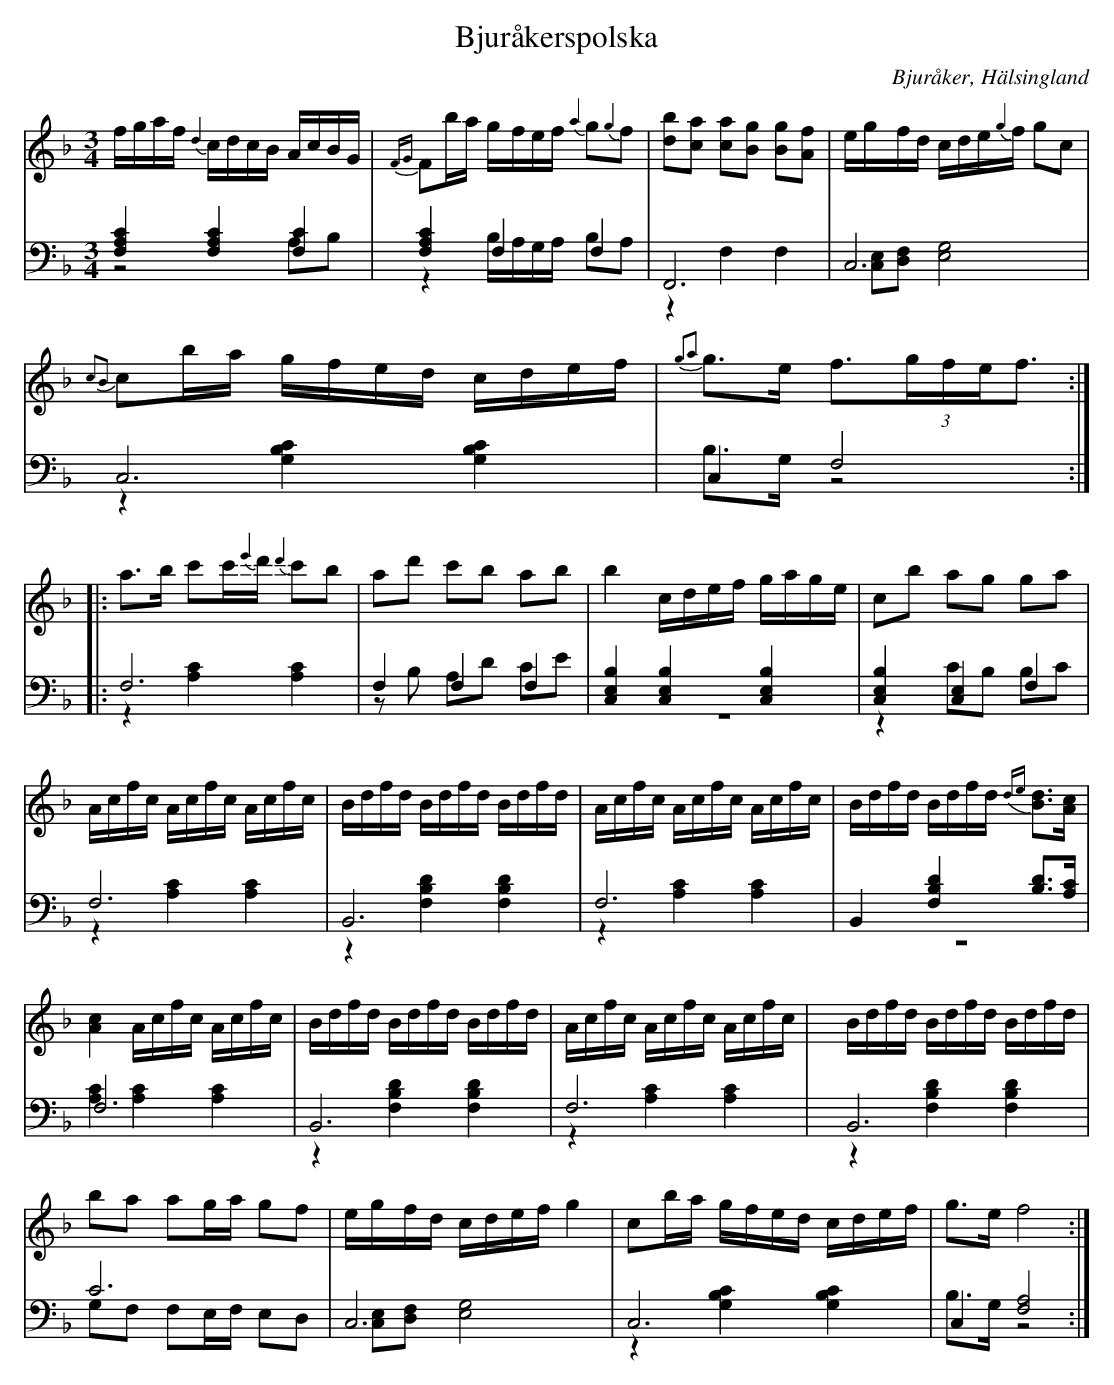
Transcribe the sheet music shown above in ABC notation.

X:1
T: Bjuråkerspolska
O: Bjuråker, Hälsingland
M: 3/4
L: 1/16
K: F
V:1
V:2
V:3 merge
V:1
fgaf {d2}cdcB AcBG|{FG}F2ba gfef {a2}g2{g2}f2|[d2b2][c2a2] [c2a2][B2g2] [B2g2][A2f2] |egfd cde{g2}f g2c2|
{c2B2}c2ba gfed cdef|{g2a2}g2>e2 f3(3gfef3:|
|:a2>b2 c'2c'{e'2}d' {d'2}c'2b2|a2d'2 c'2b2 a2b2|b4 cdef gage|c2b2 a2g2 g2a2|
Acfc Acfc Acfc|Bdfd Bdfd Bdfd|Acfc Acfc Acfc|Bdfd Bdfd {de}[B2d2]>[A2c2]|
[A4c4] Acfc Acfc|Bdfd Bdfd Bdfd|Acfc Acfc Acfc|Bdfd Bdfd Bdfd|
b2a2 a2ga g2f2|egfd cdef g4|c2ba gfed cdef|g2>e2 f8:|
V:2 clef=bass
[F,4A,4C4] [F,4A,4C4] [F,4C4]|[F,4A,4C4] F,4 F,4|F,,12|C,12|
C,12|C,4 F,8:|
|:F,12|F,4 F,4 F,4|[C,4E,4B,4] [C,4E,4B,4] [C,4E,4B,4]|[C,4E,4B,4] [C,4E,4] F,4|
F,12|B,,12|F,12|B,,4 [F,4B,4D4] [B,2D2]>[A,2C2]|
F,12|B,,12|F,12|B,,12|
C12|C,12|C,12|C,4 [F,8A,8]:|
V:3 clef=bass
z8 A,2B,2|z4 B,A,G,A, B,2A,2|z4 F,4 F,4|[C,2E,2][D,2F,2] [E,8G,8]|
z4 [G,4B,4C4] [G,4B,4C4]|B,2>G,2 z8:|
|:z4 [A,4C4] [A,4C4]|z2B,2 A,2D2 C2E2|z12|z4 C2B,2 B,2C2|
z4 [A,4C4] [A,4C4]|z4 [F,4B,4D4] [F,4B,4D4]|z4 [A,4C4] [A,4C4]|z12|
[A,4C4] [A,4C4] [A,4C4]|z4 [F,4B,4D4] [F,4B,4D4]|z4 [A,4C4] [A,4C4]|
|z4 [F,4B,4D4] [F,4B,4D4]|G,2F,2 F,2E,F, E,2D,2|[C,2E,2][D,2F,2] [E,8G,8]|z4 [G,4B,4C4] [G,4B,4C4]|B,2>G,2 z8:|
